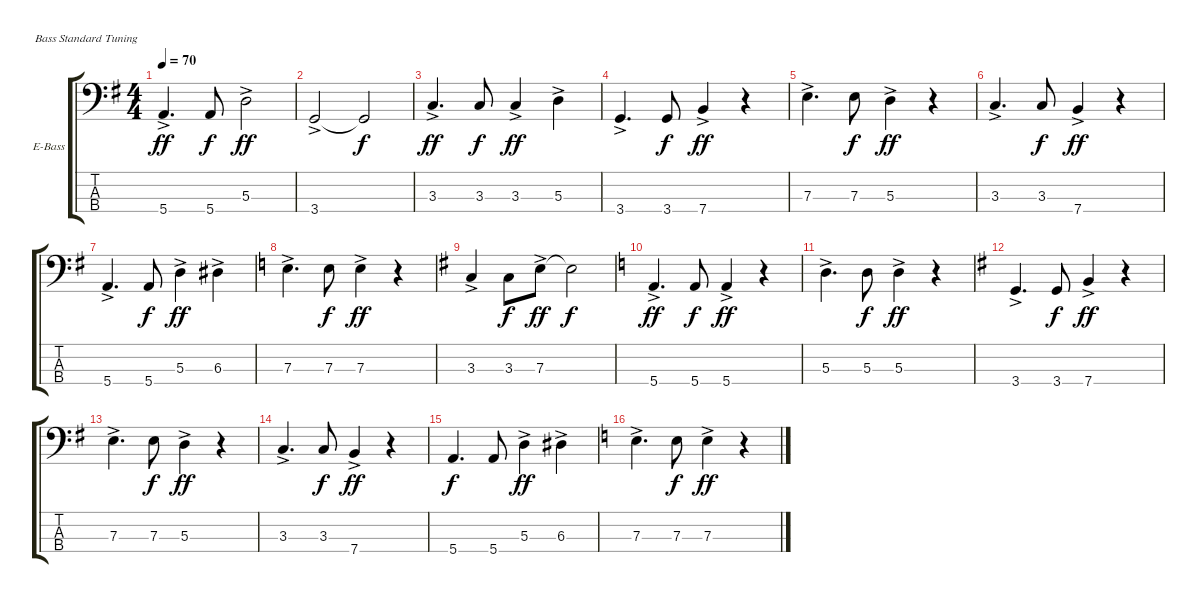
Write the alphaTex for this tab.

\bracketExtendMode groupsimilarinstruments
\firstSystemTrackNameOrientation horizontal
\otherSystemsTrackNameOrientation horizontal
\track ("±´Ë¾" "E-Bass") {instrument electricbassfinger}
\staff {score tabs}
\tuning (G2 D2 A1 E1)
\ts (4 4)
\tempo 70
\clef f4
\ks g
5.4{ac}.4{d dy ff} 5.4.8{dy f} 5.3{ac}.2{dy ff} |
3.4{ac}.2 3.4{t}.2{dy f} |
3.3{ac}.4{d dy ff} 3.3.8{dy f} 3.3{ac}.4{dy ff} 5.3{ac}.4 |
3.4{ac}.4{d} 3.4.8{dy f} 7.4{ac}.4{dy ff} r.4 |
7.3{ac}.4{d} 7.3.8{dy f} 5.3{ac}.4{dy ff} r.4 |
3.3{ac}.4{d} 3.3.8{dy f} 7.4{ac}.4{dy ff} r.4 |
5.4{ac}.4{d} 5.4.8{dy f} 5.3{ac}.4{dy ff} 6.3{ac}.4 |
\ks c
7.3{ac}.4{d} 7.3.8{dy f} 7.3{ac}.4{dy ff} r.4 |
\ks g
3.3{ac}.4 3.3.8{dy f} 7.3{ac}.8{dy ff} 7.3{t}.2{dy f} |
\ks c
5.4{ac}.4{d dy ff} 5.4.8{dy f} 5.4{ac}.4{dy ff} r.4 |
5.3{ac}.4{d} 5.3.8{dy f} 5.3{ac}.4{dy ff} r.4 |
\ks g
3.4{ac}.4{d} 3.4.8{dy f} 7.4{ac}.4{dy ff} r.4 |
7.3{ac}.4{d} 7.3.8{dy f} 5.3{ac}.4{dy ff} r.4 |
3.3{ac}.4{d} 3.3.8{dy f} 7.4{ac}.4{dy ff} r.4 |
5.4.4{d dy f} 5.4.8 5.3{ac}.4{dy ff} 6.3{ac}.4 |
\ks c
7.3{ac}.4{d} 7.3.8{dy f} 7.3{ac}.4{dy ff} r.4
